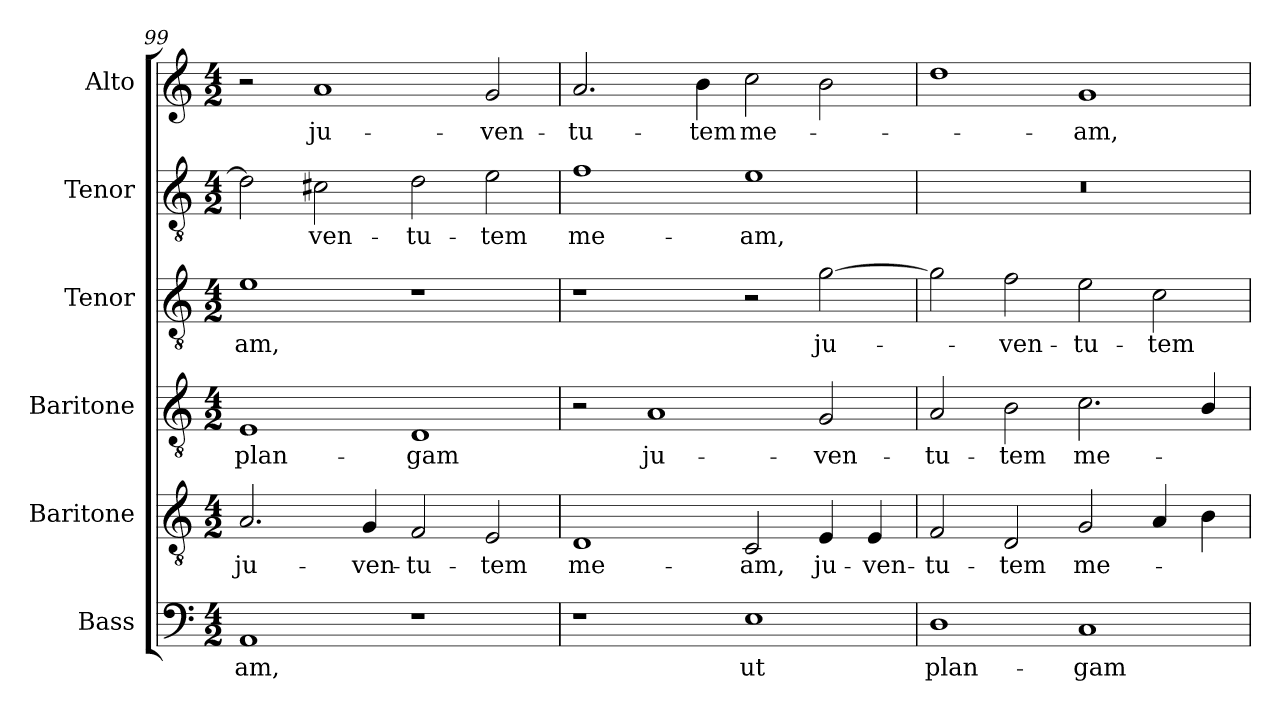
**kern	**text	**kern	**text	**kern	**text	**kern	**text	**kern	**text	**kern	**text
*part6	*part6	*part5	*part5	*part4	*part4	*part3	*part3	*part2	*part2	*part1	*part1
*staff6	*staff6	*staff5	*staff5	*staff4	*staff4	*staff3	*staff3	*staff2	*staff2	*staff1	*staff1
*I"Bass	*	*I"Baritone	*	*I"Baritone	*	*I"Tenor	*	*I"Tenor	*	*I"Alto	*
*I'B.	*	*I'Bar.	*	*I'Bar.	*	*I'T.	*	*I'T.	*	*I'A.	*
!!LO:PB:g=z
*clefF4	*	*clefGv2	*	*clefGv2	*	*clefGv2	*	*clefGv2	*	*clefG2	*
*	*	*ITrd7c12	*	*ITrd7c12	*	*ITrd7c12	*	*ITrd7c12	*	*	*
*k[]	*	*k[]	*	*k[]	*	*k[]	*	*k[]	*	*k[]	*
*C:	*	*C:	*	*C:	*	*C:	*	*C:	*	*C:	*
*M4/2	*	*M4/2	*	*M4/2	*	*M4/2	*	*M4/2	*	*M4/2	*
=99	=99	=99	=99	=99	=99	=99	=99	=99	=99	=99	=99
!	!LO:LY:b:color=#000000	!	!	!	!	!	!	!	!	!	!
!	!	!	!LO:LY:b:color=#000000	!	!	!	!	!	!	!	!
!	!	!	!	!	!LO:LY:b:color=#000000	!	!	!	!	!	!
!	!	!	!	!	!	!	!LO:LY:b:color=#000000	!	!	!	!
1AAi	-am,	2.AAi/	ju-	1EEi	plan-	1Ei	-am,	2Di\]	.	2r	.
!	!	!	!	!	!	!	!	!	!LO:LY:b:color=#000000	!	!
!	!	!	!	!	!	!	!	!	!	!	!LO:LY:b:color=#000000
.	.	.	.	.	.	.	.	2C#Xi\	-ven-	1ai	ju-
!	!	!	!LO:LY:b:color=#000000	!	!	!	!	!	!	!	!
.	.	4GGi/	-ven-	.	.	.	.	.	.	.	.
!	!	!	!LO:LY:b:color=#000000	!	!	!	!	!	!	!	!
!	!	!	!	!	!LO:LY:b:color=#000000	!	!	!	!	!	!
!	!	!	!	!	!	!	!	!	!LO:LY:b:color=#000000	!	!
1r	.	2FFi/	-tu-	1DDi	-gam	1r	.	2Di\	-tu-	.	.
!	!	!	!LO:LY:b:color=#000000	!	!	!	!	!	!	!	!
!	!	!	!	!	!	!	!	!	!LO:LY:b:color=#000000	!	!
!	!	!	!	!	!	!	!	!	!	!	!LO:LY:b:color=#000000
.	.	2EEi/	-tem	.	.	.	.	2Ei\	-tem	2gi/	-ven-
=100	=100	=100	=100	=100	=100	=100	=100	=100	=100	=100	=100
!	!	!	!LO:LY:b:color=#000000	!	!	!	!	!	!	!	!
!	!	!	!	!	!	!	!	!	!LO:LY:b:color=#000000	!	!
!	!	!	!	!	!	!	!	!	!	!	!LO:LY:b:color=#000000
1r	.	1DDi	me-	2r	.	1r	.	1Fi	me-	2.ai/	-tu-
!	!	!	!	!	!LO:LY:b:color=#000000	!	!	!	!	!	!
.	.	.	.	1AAi	ju-	.	.	.	.	.	.
!	!	!	!	!	!	!	!	!	!	!	!LO:LY:b:color=#000000
.	.	.	.	.	.	.	.	.	.	4bi\	-tem
!	!LO:LY:b:color=#000000	!	!	!	!	!	!	!	!	!	!
!	!	!	!LO:LY:b:color=#000000	!	!	!	!	!	!	!	!
!	!	!	!	!	!	!	!	!	!LO:LY:b:color=#000000	!	!
!	!	!	!	!	!	!	!	!	!	!	!LO:LY:b:color=#000000
1Ei	ut	2CCi/	-am,	.	.	2r	.	1Ei	-am,	2cci\	me-
!	!	!	!LO:LY:b:color=#000000	!	!	!	!	!	!	!	!
!	!	!	!	!	!LO:LY:b:color=#000000	!	!	!	!	!	!
!	!	!	!	!	!	!	!LO:LY:b:color=#000000	!	!	!	!
.	.	4EEi/	ju-	2GGi/	-ven-	[2Gi\	ju-	.	.	2bi\	.
!	!	!	!LO:LY:b:color=#000000	!	!	!	!	!	!	!	!
.	.	4EEi/	-ven-	.	.	.	.	.	.	.	.
=101	=101	=101	=101	=101	=101	=101	=101	=101	=101	=101	=101
!	!LO:LY:b:color=#000000	!	!	!	!	!	!	!	!	!	!
!	!	!	!LO:LY:b:color=#000000	!	!	!	!	!	!	!	!
!	!	!	!	!	!LO:LY:b:color=#000000	!	!	!LO:N:vis=1	!	!	!
1Di	plan-	2FFi/	-tu-	2AAi/	-tu-	2Gi\]	.	0r	.	1ddi	.
!	!	!	!LO:LY:b:color=#000000	!	!	!	!	!	!	!	!
!	!	!	!	!	!LO:LY:b:color=#000000	!	!	!	!	!	!
!	!	!	!	!	!	!	!LO:LY:b:color=#000000	!	!	!	!
.	.	2DDi/	-tem	2BBi\	-tem	2Fi\	-ven-	.	.	.	.
!	!LO:LY:b:color=#000000	!	!	!	!	!	!	!	!	!	!
!	!	!	!LO:LY:b:color=#000000	!	!	!	!	!	!	!	!
!	!	!	!	!	!LO:LY:b:color=#000000	!	!	!	!	!	!
!	!	!	!	!	!	!	!LO:LY:b:color=#000000	!	!	!	!
!	!	!	!	!	!	!	!	!	!	!	!LO:LY:b:color=#000000
1Ci	-gam	2GGi/	me-	2.Ci\	me-	2Ei\	-tu-	.	.	1gi	-am,
!	!	!	!	!	!	!	!LO:LY:b:color=#000000	!	!	!	!
.	.	4AAi/	.	.	.	2Ci\	-tem	.	.	.	.
.	.	4BBi\	.	4BBi/	.	.	.	.	.	.	.
=	=	=	=	=	=	=	=	=	=	=	=
*-	*-	*-	*-	*-	*-	*-	*-	*-	*-	*-	*-
